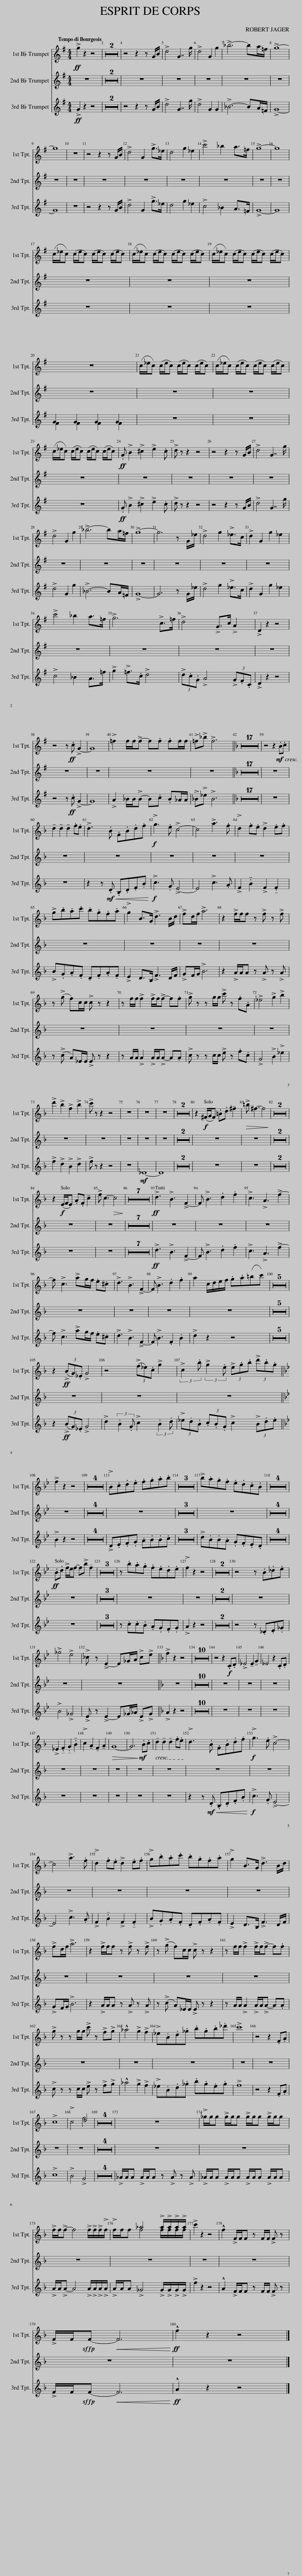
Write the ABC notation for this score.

X:1
%%score ( 1 2 ) ( 3 4 )
L:1/8
Q:1/4=140
M:4/4
I:linebreak $
K:none
V:1 treble transpose=-2
V:2 treble transpose="-2 "
V:3 treble transpose=-2
V:4 treble transpose="-2 "
V:1
[K:G]!ff! !>!g2 z2 z4 | z8 | z8 | z4 z2 z G/B/ | !>!d4 G7/2 g/ | %5
 !>!d4 G2 g2 | !>!_b6- ba/=f/ | !>!g8- |$ g8 | z8 | %10
 z4 z2 z G/B/ | !>!d4 G2 !>!g>_e | d4 g2 _e2 | !>!c'4 _b2 a>=f | !>!g8- | %15
 g8 |$ (c/_e/.c) (c/e/.c) (c/e/.c) (c/e/.c) | (c/_e/.c) (c/e/.c) (c/e/.c) (c/e/.c) | (c/_e/.c) (c/e/.c) (c/e/.c) (c/e/.c) |$ z8 | %20
 (c/_e/.c) (c/e/.c) (c/e/.c) (c/e/.c) | (c/_e/.c) (c/e/.c) (c/e/.c) (c/e/.c) |$ (c/_e/.c) (c/e/.c) (c/e/.c) (c/e/.c) |!ff! .G !>!B2 !>!^c2 !>!e2 .c | !>!d z z2 z4 | %25
 z4 z2 z G/B/ | !>!d4 G7/2 g/ |$ !>!d4 G2 g2 | !>!_b6- ba/=f/ | !>!g8- | %30
 g6 z G/_e/ | !>!d4 g2 !>!_e>c | !>!d2 G2 g2 _e2 |$ !>!c'4 _b2 a>=f | !>!g6 !>!c>=f | %35
 !>!d4 !>!G>c !>!A2 | !>!D2 z2 z4 |$ z4 z!ff! .c !>!G2- | G8 | !>!=f2 f/f/!>!f- f.f .ff/f/ | %40
 !>!=f!>!_b !>!f6 ||[K:F] z8 | z8 | z8 | z8 | %45
 z8 | z8 | z8 | z8 | z8 | %50
 z8 | z8 | z8 | z8 | z8 | %55
 z8 | z8 | z8 | z4 z2!mf! .B.c |$ !tenuto!d2 !tenuto!d2 !tenuto!d2 .f.e | %60
 !>!d3 .B .F.B.d.f |!f! !>!g3 .e !>!c4- | c4 !>!a3 .f | !>!d2 .f.e !>!d2 .e.f |$ !>!g.b.a.c' .b.g.f.a | %65
 !>!g2 B>G !>!d3 B/d/ | !>!fd/f/ !>!a6 | z2 !>!f/f/f z !>!f z !>!f |$ z (!>!g f)c/c/ !>!c z z2 | z f/f/ !>!f2 !>!f/f/!>!f- f.f | %70
 !>!g z z g/g/ !>!c' z .f.A | !>!_e4 !>!g2 !>!b2 |$ !>!d'2 !>!b2 !>!f2 !>!b2 | !>!c' z z2 z4 | z8 | %75
 z8 | z8 | z8 | z8 | z2!f! (^F/G/F) .=B.d !tenuto!^f2 | %80
!>(! !>!=b ^f3- f4!>)! | z8 | z8 |$ z2!f! (E/F/E) .A.F !tenuto!c2 | !>!f c3-!>(! c4!>)! | %85
 z8 | z8 | z8 | z8 | z8 | %90
 z8 | z8 |!ff! !>!d3 !>!B3 !>!F2- | F !>!B3 .d2 .f2 | !>!c3 !>!A3 !>!f2- |$ %95
 f !>!c3 !>!ag/f/ .e.^c | !>!d3 !>!B3 !>!F2- | F !>!B3 .d2 .f2 | a2 c/d/e/f/ .g.a(=bc') | z8 | %100
 z8 | z8 | z8 | z8 |$ z2!ff! (3(!>!BG)._E !>!G4 | %105
 z4 (3(!>!f_e).c !>!g2 | (3:2:2!>!c2 .b (3:2:2!>!g2 .e (3!>!e.g.b (3!>!d'.b.g ||$[K:Bb] !>!f2 z2 z4 | z8 | z8 | %110
 z8 | z8 | !>!B.c.d.e .f.g.a.b | z8 | z8 | %115
 z8 | !>!b.a.g.f .e.d.c.B | z8 | z8 | z8 | %120
 z8 |$!ff! .B.d !>!f/e/f- f!>!b !tenuto!f2 | z8 | z8 | z8 | %125
 z .b.a.g .f.e.d.e | !>!f2 z2 z4 | z8 | z8 | z4 z .B._d.e |$ %130
 !>!_g4 !>!e4 | !>!_c z !>!E2- E_G/A/ !>!c!>!e ||[K:F] !>!f2 z2 z4 | z8 | z8 | %135
 z8 | z8 | z8 | z8 | z8 | %140
 z8 | z8 | z8 | z4 z2!f! .C.D | !>!_E4 !tenuto!E2 !tenuto!G2 | %145
 _E4 z2 .C.D |$ !>!_E2 .!tenuto!F2 .!tenuto!G2 .!tenuto!B2 | !>!c2 !tenuto!A2 !tenuto!F2 !tenuto!A2 |!>(! G8- | G6!>)!!mf! .B.c | %150
 !tenuto!d2 !tenuto!d2 !tenuto!d2 .f.e | !>!d3 .B .F.B.d.f |!f! !>!g3 .e !>!c4- |$ c4 !>!a3 .f | !>!d2 .f.e !>!d2 .e.f | %155
 !>!g.b.a.c' .b.g.f.a | !>!g2 B>G !>!d3 B/d/ |$ !>!fd/f/ !>!a6 | z2 !>!f/f/f z !>!f z !>!f | z (!>!g f)c/c/ !>!c z z2 | %160
 z f/f/ !>!f2 !>!f/f/!>!f- f.f |$ !>!g z z g/g/ !>!c' z !>!f!>!g | !^!_a4 !>!g2 !>!f2 | !>!_e.B.d._g .b.g.b._d' | !>!c'8 | %165
 z4 z2 .F.A |$ !>!c8 | !>!c4 d4 | z8 | z8 | %170
 z8 | z8 | z8 | !>!_g/g/g !>!g/g/g !>!g/g/g !>!g/g/g |$ !>!f/f/!>!f- f4 !>!f/!>!f/!>!f/!>!f/ | %175
 !>!f/f/f _a4 !>!a/!>!a/!>!a/!>!a/ | !>!c'2 z2 z4 | !^!f2 !>!F/F/F z F/F/ !>!F z |$ !>!F/F/F-!<(! F6!<)! |!ff! !^!f2 z2 z4 |] %180
V:2
[K:G] x8 | x8 | x8 | x8 | x8 | %5
 x8 | x8 | x8 |$ x8 | x8 | %10
 x8 | x8 | x8 | x8 | x8 | %15
 x8 |$ x8 | x8 | x8 |$ x8 | %20
 x8 | x8 |$ x8 | x8 | x8 | %25
 x8 | x8 |$ x8 | x8 | x8 | %30
 x8 | x8 | x8 |$ x8 | x8 | %35
 x8 | x8 |$ x8 | x8 | x8 | %40
 x8 ||[K:F] x8 | x8 | x8 | x8 | %45
 x8 | x8 | x8 | x8 | x8 | %50
 x8 | x8 | x8 | x8 | x8 | %55
 x8 | x8 | x8 | x8 |$ x8 | %60
 x8 | x8 | x8 | x8 |$ x8 | %65
 x8 | x8 | x8 |$ x8 | x8 | %70
 x8 | x8 |$ x8 | x8 | x8 | %75
 x8 | x8 | x8 | x8 | x8 | %80
 x8 | x8 | x8 |$ x8 | x8 | %85
 x8 | x8 | x8 | x8 | x8 | %90
 x8 | x8 | x8 | x8 | x8 |$ %95
 x8 | x8 | x8 | x8 | x8 | %100
 x8 | x8 | x8 | x8 |$ x8 | %105
 x8 | x8 ||$[K:Bb] x8 | x8 | x8 | %110
 x8 | x8 | x8 | x8 | x8 | %115
 x8 | x8 | x8 | x8 | x8 | %120
 x8 |$ x8 | x8 | x8 | x8 | %125
 x8 | x8 | x8 | x8 | x8 |$ %130
 x8 | x8 ||[K:F] x8 | x8 | x8 | %135
 x8 | x8 | x8 | x8 | x8 | %140
 x8 | x8 | x8 | x8 | x8 | %145
 x8 |$ x8 | x8 | x8 | x8 | %150
 x8 | x8 | x8 |$ x8 | x8 | %155
 x8 | x8 |$ x8 | x8 | x8 | %160
 x8 |$ x8 | x8 | x8 | x8 | %165
 x8 |$ x8 | x4 f4 | x8 | x8 | %170
 x8 | x8 | x8 | x8 |$ x8 | %175
 x2 f4 f/f/f/f/ | x8 | x8 |$ x8 | x8 |] %180
V:3
[K:G]!ff! !>!G2 z2 z4 | z8 | z8 | z4 z2 z G/B/ | !>!d4 G7/2 g/ | %5
 !>!d4 G2 G2 | !>!_B6- BA/=F/ | !>!G8- |$ G8 | z8 | %10
 z4 z2 z G/B/ | !>!d4 G2 !>!g>_e | d4 g2 _e2 | !>!c4 _B2 A>=F | !>!G8- | %15
 G8 |$ z8 | z8 | z8 |$ G2 G2 G2 G2 | %20
 z8 | z8 |$ z8 |!ff! .G !>!B2 !>!^c2 !>!e2 .c | !>!d z z2 z4 | %25
 z4 z2 z G/B/ | !>!d4 G7/2 g/ |$ !>!d4 G2 g2 | !>!_B6- BA/=F/ | !>!G8- | %30
 G6 z G/_e/ | !>!d4 g2 !>!_e>c | !>!d2 G2 g2 _e2 |$ !>!c4 _B2 A>=f | !>!g2 !>!=f>.c !>!d4 | %35
 (3!>!d.c.G !>!A4 (3!>!G.F.C | !>!D2 z2 z4 |$ z4 z!ff! .c !>!G2- | G8 | !>!A2 _B/B/!>!B- B.c .B_A/A/ | %40
 !>!_B!>!_e !>!B6 ||[K:F] z8 | z8 | z8 | z8 | %45
 z8 | z8 | z8 | z8 | z8 | %50
 z8 | z8 | z8 | z8 | z8 | %55
 z8 | z8 | z8 | z8 |$ z8 | %60
 z2 z!mf!!<(! .D .B,.D.F.B!<)! |!f! !>!c3 .G !>!E4- | E4 !>!c3 .A | !>!F2 .!tenuto!B2 !>!F2 .!tenuto!F2 |$ !>!B.G.A.F .D.F.A.F | %65
 !>!E2 D>B, !>!F3 D/F/ | !>!GF/G/ !>!B6 | z2 !>!A/A/A z !>!A z !>!A |$ z (!>!c A)_E/E/ !>!E z z2 | z A/A/ !>!A2 !>!A/A/!>!A- A.A | %70
 !>!c z z c/c/ !>!e z .f.c | !>!G4 !>!B2 !>!_e2 |$ !>!f2 !>!d2 !>!B2 !>!d2 | !>!f z z2 z4 | z8 | %75
!mf! _D8- | D8 | z8 | z8 | z8 | %80
 z8 | z8 | z8 |$ z8 | z8 | %85
 z8 | z8 | z8 | z8 | z8 | %90
 z8 | z8 |!ff! !>!d3 !>!B3 !>!F2- | F !>!B3 .d2 .f2 | !>!c3 !>!A3 !>!f2- |$ %95
 f !>!c3 !>!ag/f/ .e.^c | !>!d3 !>!B3 !>!F2- | F !>!B3 .F2 .B2 | !>!d2 z2 z4 | z8 | %100
 z8 | z8 | z8 | z8 |$ z2!ff! (3(!>!BG)._E !>!G4 | %105
 !>!d2 (3:2:2.B2 .G !>!c2 (3:2:2.B2 .d | (3!>!_e.d.B (3.c.B.G !>!c2 (3!>!B.d.e ||$[K:Bb] !>!B2 z2 z4 | z8 | z8 | %110
 z8 | z8 | !>!D.E.F.G .A.B.B.c | z8 | z8 | %115
 z8 | !>!d.B.B.A .G.F.E.D | z8 | z8 | z8 | %120
 z8 |$ z8 | z8 | z8 | z8 | %125
 z .c.c.B .A.G.F.G | !>!A2 z2 z4 | z8 | z8 | z4 z ._D.E._G |$ %130
 !>!B4 !>!_G4 | !>!E z !>!E2- E_G/_A/ !>!E!>!G ||[K:F] !>!A2 z2 z4 | z8 | z8 | %135
 z8 | z8 | z8 | z8 | z8 | %140
 z8 | z8 | z8 | z8 | z8 | %145
 z8 |$ z8 | z8 | z8 | z8 | %150
 z8 | z2 z!mf!!<(! .D .B,.D.F.B!<)! |!f! !>!c3 .G !>!E4- |$ E4 !>!c3 .A | !>!F2 .!tenuto!B2 !>!F2 .!tenuto!F2 | %155
 !>!B.G.A.F .D.F.A.F | !>!E2 D>B, !>!F3 D/F/ |$ !>!GF/G/ !>!B6 | z2 !>!A/A/A z !>!A z !>!A | z (!>!c A)_E/E/ !>!E z z2 | %160
 z A/A/ !>!A2 !>!A/A/!>!A- A.A |$ !>!c z z c/c/ !>!e z !>!f!>!g | !^!_a4 !>!g2 !>!f2 | !>!_e.B.d._g .b.g.e.g | !>!f8 | %165
 z4 z2 .F.A |$ !>!c8 | !>!B4 !>!G4 | z8 | z8 | %170
 z8 | z8 | !>!_A/A/A !>!A/A/A z !>!A z !>!A | !>!_A/A/A !>!A/A/A !>!A/A/A !>!A/A/A |$ !>!A/A/!>!A- A4 !>!A/!>!A/!>!A/!>!A/ | %175
 !>!A/A/A !>!_G4 !>!G/!>!G/!>!G/!>!G/ | !>!f2 z2 z4 | !^!A2 !>!F/F/F z F/F/ !>!F z |$ !>!F/F/F-!<(! F6!<)! |!ff! !^!A2 z2 z4 |] %180
V:4
[K:G] x8 | x8 | x8 | x8 | x8 | %5
 x8 | x8 | x8 |$ x8 | x8 | %10
 x8 | x8 | x8 | x8 | x8 | %15
 x8 |$ x8 | x8 | x8 |$ F2 F2 F2 F2 | %20
 x8 | x8 |$ x8 | x8 | x8 | %25
 x8 | x8 |$ x8 | x8 | x8 | %30
 x8 | x8 | x8 |$ x8 | x8 | %35
 x8 | x8 |$ x8 | x8 | x8 | %40
 x8 ||[K:F] x8 | x8 | x8 | x8 | %45
 x8 | x8 | x8 | x8 | x8 | %50
 x8 | x8 | x8 | x8 | x8 | %55
 x8 | x8 | x8 | x8 |$ x8 | %60
 x8 | x8 | x8 | x8 |$ x8 | %65
 x8 | x8 | x8 |$ x8 | x8 | %70
 x8 | x8 |$ x8 | x8 | x8 | %75
 x8 | x8 | x8 | x8 | x8 | %80
 x8 | x8 | x8 |$ x8 | x8 | %85
 x8 | x8 | x8 | x8 | x8 | %90
 x8 | x8 | x8 | x8 | x8 |$ %95
 x8 | x8 | x8 | x8 | x8 | %100
 x8 | x8 | x8 | x8 |$ x8 | %105
 x8 | x8 ||$[K:Bb] x8 | x8 | x8 | %110
 x8 | x8 | x8 | x8 | x8 | %115
 x8 | x8 | x8 | x8 | x8 | %120
 x8 |$ x8 | x8 | x8 | x8 | %125
 x8 | x8 | x8 | x8 | x8 |$ %130
 x8 | x8 ||[K:F] x8 | x8 | x8 | %135
 x8 | x8 | x8 | x8 | x8 | %140
 x8 | x8 | x8 | x8 | x8 | %145
 x8 |$ x8 | x8 | x8 | x8 | %150
 x8 | x8 | x8 |$ x8 | x8 | %155
 x8 | x8 |$ x8 | x8 | x8 | %160
 x8 |$ x8 | x8 | x8 | x8 | %165
 x8 |$ x8 | x8 | x8 | x8 | %170
 x8 | x8 | x8 | x8 |$ x8 | %175
 x8 | x8 | x8 |$ x8 | x8 |] %180
